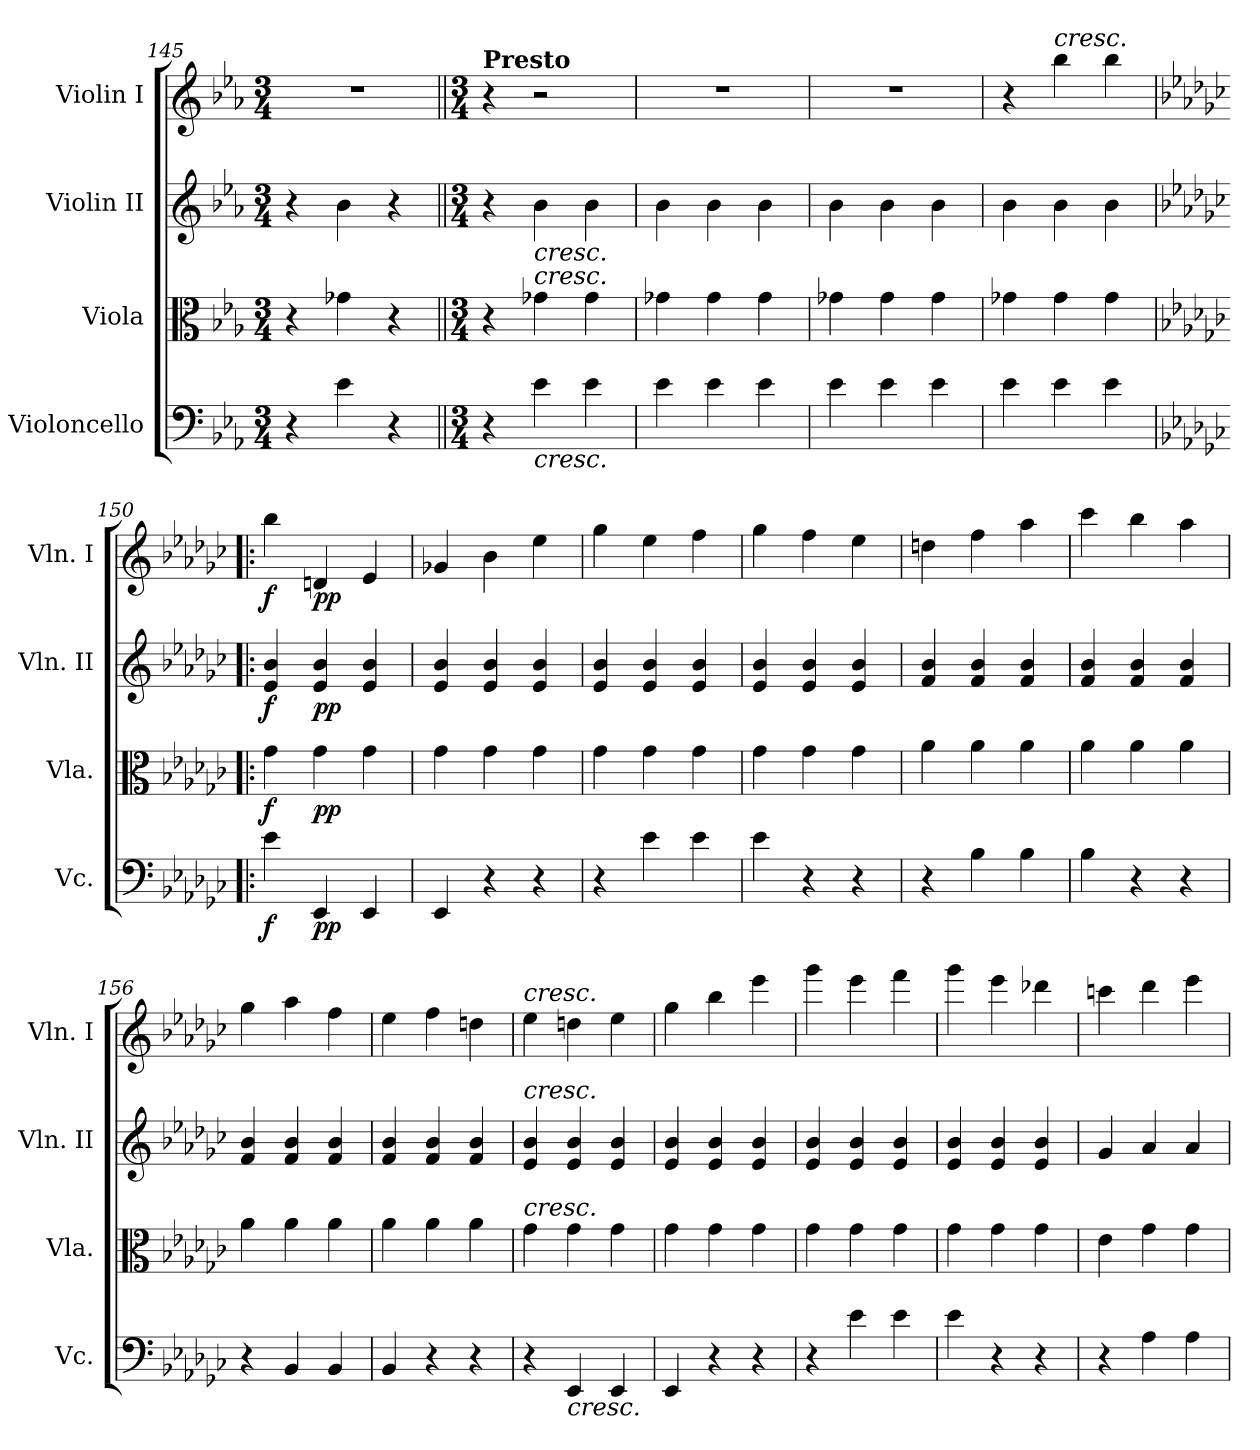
**kern	**dynam	**kern	**dynam	**kern	**dynam	**kern	**dynam
*part4	*part4	*part3	*part3	*part2	*part2	*part1	*part1
*staff4	*staff4	*staff3	*staff3	*staff2	*staff2	*staff1	*staff1
*I"Violoncello	*	*I"Viola	*	*I"Violin II	*	*I"Violin I	*
*I'Vc.	*	*I'Vla.	*	*I'Vln. II	*	*I'Vln. I	*
*clefF4	*	*clefC3	*	*clefG2	*	*clefG2	*
*k[b-e-a-]	*	*k[b-e-a-]	*	*k[b-e-a-]	*	*k[b-e-a-]	*
*E-:	*	*E-:	*	*E-:	*	*E-:	*
*M3/4	*	*M3/4	*	*M3/4	*	*M3/4	*
=145	=145	=145	=145	=145	=145	=145	=145
4r	.	4r	.	4r	.	2.r	.
4e-\	.	4g-X\	.	4b-\	.	.	.
4r	.	4r	.	4r	.	.	.
=146||	=146||	=146||	=146||	=146||	=146||	=146||	=146||
*M3/4	*	*M3/4	*	*M3/4	*	*M3/4	*
*	*	*	*	*	*	*MM160	*
!	!	!	!	!	!	!LO:TX:a:B:t=Presto	!
4r	.	4r	.	4r	.	4r	.
!	!	!	!	!LO:TX:b:i:t=cresc.	!	!	!
!	!	!LO:TX:a:i:t=cresc.	!	!	!	!	!
!LO:TX:b:i:t=cresc.	!	!	!	!	!	!	!
4e-\	.	4g-X\	.	4b-\	.	2r	.
4e-\	.	4g-\	.	4b-\	.	.	.
=147	=147	=147	=147	=147	=147	=147	=147
4e-\	.	4g-X\	.	4b-\	.	2.r	.
4e-\	.	4g-\	.	4b-\	.	.	.
4e-\	.	4g-\	.	4b-\	.	.	.
=148	=148	=148	=148	=148	=148	=148	=148
4e-\	.	4g-X\	.	4b-\	.	2.r	.
4e-\	.	4g-\	.	4b-\	.	.	.
4e-\	.	4g-\	.	4b-\	.	.	.
=149	=149	=149	=149	=149	=149	=149	=149
4e-\	.	4g-X\	.	4b-\	.	4r	.
!	!	!	!	!	!	!LO:TX:a:i:t=cresc.	!
4e-\	.	4g-\	.	4b-\	.	4bb-\	.
4e-\	.	4g-\	.	4b-\	.	4bb-\	.
=150!|:	=150!|:	=150!|:	=150!|:	=150!|:	=150!|:	=150!|:	=150!|:
*k[b-e-a-d-g-c-]	*	*k[b-e-a-d-g-c-]	*	*k[b-e-a-d-g-c-]	*	*k[b-e-a-d-g-c-]	*
*e-:	*	*e-:	*	*e-:	*	*e-:	*
!	!LO:DY:b	!	!LO:DY:b	!	!LO:DY:b	!	!LO:DY:b
4e-\	f	4g-\	f	4e-/ 4b-/	f	4bb-\	f
!	!LO:DY:b	!	!LO:DY:b	!	!LO:DY:b	!	!LO:DY:b
4EE-/	pp	4g-\	pp	4e-/ 4b-/	pp	4dn/	pp
4EE-/	.	4g-\	.	4e-/ 4b-/	.	4e-/	.
=151	=151	=151	=151	=151	=151	=151	=151
4EE-/	.	4g-\	.	4e-/ 4b-/	.	4g-X/	.
4r	.	4g-\	.	4e-/ 4b-/	.	4b-\	.
4r	.	4g-\	.	4e-/ 4b-/	.	4ee-\	.
=152	=152	=152	=152	=152	=152	=152	=152
4r	.	4g-\	.	4e-/ 4b-/	.	4gg-\	.
4e-\	.	4g-\	.	4e-/ 4b-/	.	4ee-\	.
4e-\	.	4g-\	.	4e-/ 4b-/	.	4ff\	.
=153	=153	=153	=153	=153	=153	=153	=153
4e-\	.	4g-\	.	4e-/ 4b-/	.	4gg-\	.
4r	.	4g-\	.	4e-/ 4b-/	.	4ff\	.
4r	.	4g-\	.	4e-/ 4b-/	.	4ee-\	.
=154	=154	=154	=154	=154	=154	=154	=154
4r	.	4a-\	.	4f/ 4b-/	.	4ddn\	.
4B-\	.	4a-\	.	4f/ 4b-/	.	4ff\	.
4B-\	.	4a-\	.	4f/ 4b-/	.	4aa-\	.
=155	=155	=155	=155	=155	=155	=155	=155
4B-\	.	4a-\	.	4f/ 4b-/	.	4ccc-\	.
4r	.	4a-\	.	4f/ 4b-/	.	4bb-\	.
4r	.	4a-\	.	4f/ 4b-/	.	4aa-\	.
=156	=156	=156	=156	=156	=156	=156	=156
4r	.	4a-\	.	4f/ 4b-/	.	4gg-\	.
4BB-/	.	4a-\	.	4f/ 4b-/	.	4aa-\	.
4BB-/	.	4a-\	.	4f/ 4b-/	.	4ff\	.
=157	=157	=157	=157	=157	=157	=157	=157
4BB-/	.	4a-\	.	4f/ 4b-/	.	4ee-\	.
4r	.	4a-\	.	4f/ 4b-/	.	4ff\	.
4r	.	4a-\	.	4f/ 4b-/	.	4ddn\	.
=158	=158	=158	=158	=158	=158	=158	=158
!	!	!	!	!	!	!LO:TX:a:i:t=cresc.	!
!	!	!	!	!LO:TX:a:i:t=cresc.	!	!	!
!	!	!LO:TX:a:i:t=cresc.	!	!	!	!	!
4r	.	4g-\	.	4e-/ 4b-/	.	4ee-\	.
!LO:TX:b:i:t=cresc.	!	!	!	!	!	!	!
4EE-/	.	4g-\	.	4e-/ 4b-/	.	4ddn\	.
4EE-/	.	4g-\	.	4e-/ 4b-/	.	4ee-\	.
=159	=159	=159	=159	=159	=159	=159	=159
4EE-/	.	4g-\	.	4e-/ 4b-/	.	4gg-\	.
4r	.	4g-\	.	4e-/ 4b-/	.	4bb-\	.
4r	.	4g-\	.	4e-/ 4b-/	.	4eee-\	.
=160	=160	=160	=160	=160	=160	=160	=160
4r	.	4g-\	.	4e-/ 4b-/	.	4ggg-\	.
4e-\	.	4g-\	.	4e-/ 4b-/	.	4eee-\	.
4e-\	.	4g-\	.	4e-/ 4b-/	.	4fff\	.
=161	=161	=161	=161	=161	=161	=161	=161
4e-\	.	4g-\	.	4e-/ 4b-/	.	4ggg-\	.
4r	.	4g-\	.	4e-/ 4b-/	.	4eee-\	.
4r	.	4g-\	.	4e-/ 4b-/	.	4ddd-X\	.
=162	=162	=162	=162	=162	=162	=162	=162
4r	.	4e-\	.	4g-/	.	4cccn\	.
4A-\	.	4g-\	.	4a-/	.	4ddd-\	.
4A-\	.	4g-\	.	4a-/	.	4eee-\	.
=	=	=	=	=	=	=	=
*-	*-	*-	*-	*-	*-	*-	*-
